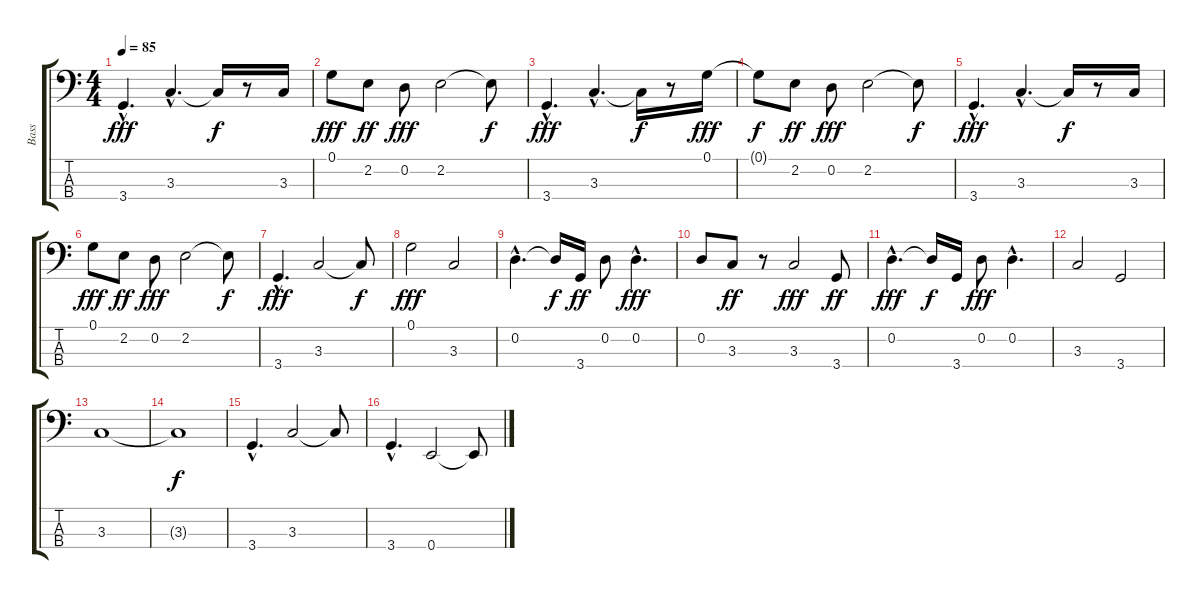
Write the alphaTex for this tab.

\track ("Bass" "Bass") {instrument electricbassfinger}
\staff {score tabs}
\tuning (G2 D2 A1 E1) {hide}
\ts (4 4)
\tempo 85
\clef f4
\ks c
3.4{hac}.4{d dy fff} 3.3{hac}.4{d} 3.3{t}.16{dy f} r.8 3.3.16 |
0.1.8{dy fff} 2.2.8{dy ff} 0.2.8{dy fff} 2.2.2 2.2{t}.8{dy f} |
3.4{hac}.4{d dy fff} 3.3{hac}.4{d} 3.3{t}.16{dy f} r.8 0.1.16{dy fff} |
0.1{t}.8{dy f} 2.2.8{dy ff} 0.2.8{dy fff} 2.2.2 2.2{t}.8{dy f} |
3.4{hac}.4{d dy fff} 3.3{hac}.4{d} 3.3{t}.16{dy f} r.8 3.3.16 |
0.1.8{dy fff} 2.2.8{dy ff} 0.2.8{dy fff} 2.2.2 2.2{t}.8{dy f} |
3.4{hac}.4{d dy fff} 3.3.2 3.3{t}.8{dy f} |
0.1.2{dy fff} 3.3.2 |
0.2{hac}.4{d} 0.2{t}.16{dy f} 3.4.16{dy ff} 0.2.8 0.2{hac}.4{d dy fff} |
0.2.8 3.3.8{dy ff} r.8 3.3.2{dy fff} 3.4.8{dy ff} |
0.2{hac}.4{d dy fff} 0.2{t}.16{dy f} 3.4.16 0.2.8{dy fff} 0.2{hac}.4{d} |
3.3.2 3.4.2 |
3.3.1 |
3.3{t}.1{dy f} |
3.4{hac}.4{d} 3.3.2 3.3{t}.8 |
3.4{hac}.4{d} 0.4.2 0.4{t}.8
